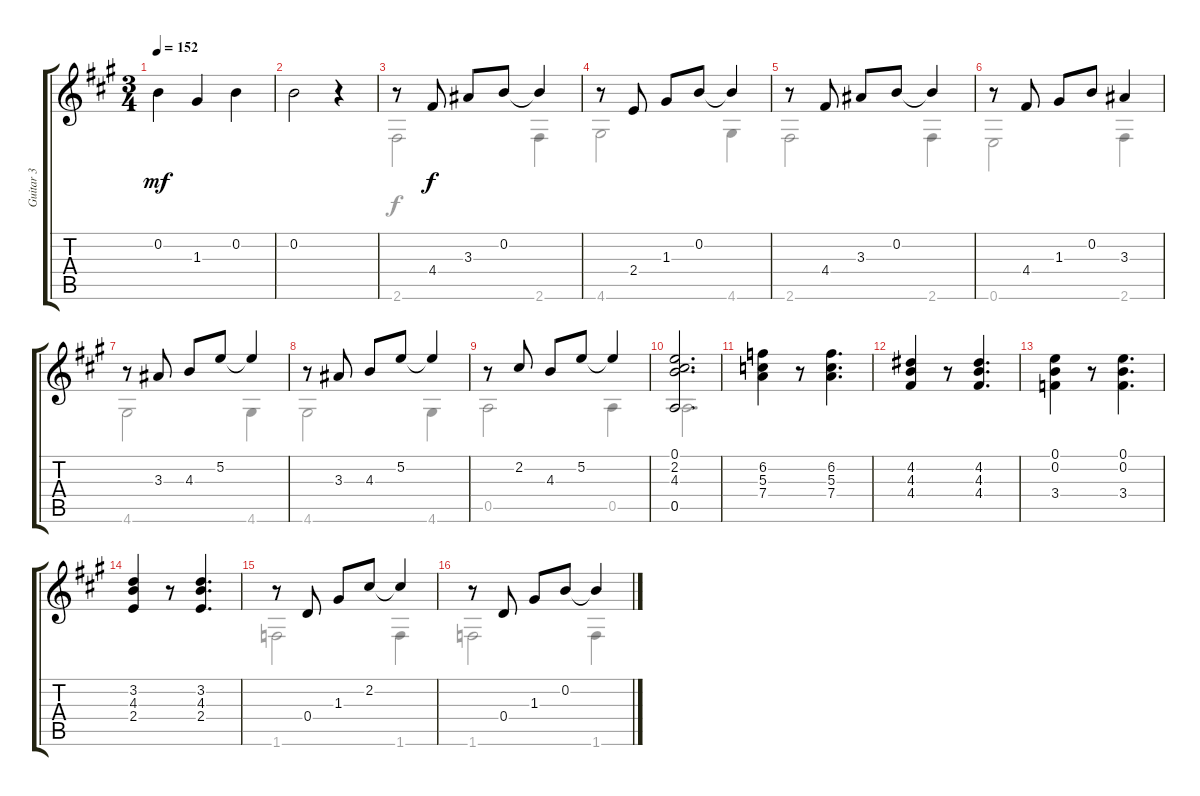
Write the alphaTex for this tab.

\track ("Guitar 3" "Guitar 3") {instrument acousticguitarnylon}
\staff {score tabs}
\tuning (E4 B3 G3 D3 A2 E2) {hide}
\voice
\ts (3 4)
\tempo 152
\clef g2
\ks a
0.2.4{dy mf} 1.3.4 0.2.4 |
0.2.2 r.4 |
r.8 4.4.8{dy f} 3.3.8 0.2.8 0.2{t}.4 |
r.8 2.4.8 1.3.8 0.2.8 0.2{t}.4 |
r.8 4.4.8 3.3.8 0.2.8 0.2{t}.4 |
r.8 4.4.8 1.3.8 0.2.8 3.3.4 |
r.8 3.3.8 4.3.8 5.2.8 5.2{t}.4 |
r.8 3.3.8 4.3.8 5.2.8 5.2{t}.4 |
r.8 2.2.8 4.3.8 5.2.8 5.2{t}.4 |
(0.1 2.2 4.3 0.5).2{d} |
(6.2 5.3 7.4).4 r.8 (6.2 5.3 7.4).4{d} |
(4.2 4.3 4.4).4 r.8 (4.2 4.3 4.4).4{d} |
(0.1 0.2 3.4).4 r.8 (0.1 0.2 3.4).4{d} |
(3.2 4.3 2.4).4 r.8 (3.2 4.3 2.4).4{d} |
r.8 0.4.8 1.3.8 2.2.8 2.2{t}.4 |
r.8 0.4.8 1.3.8 0.2.8 0.2{t}.4
\voice
\clef g2
\ottava regular
\simile none
\ks a
|
|
2.6.2 2.6.4 |
4.6.2 4.6.4 |
2.6.2 2.6.4 |
0.6.2 2.6.4 |
4.6.2 4.6.4 |
4.6.2 4.6.4 |
0.5.2 0.5.4 |
0.5.2{d} |
|
|
|
|
1.6.2 1.6.4 |
1.6.2 1.6.4
